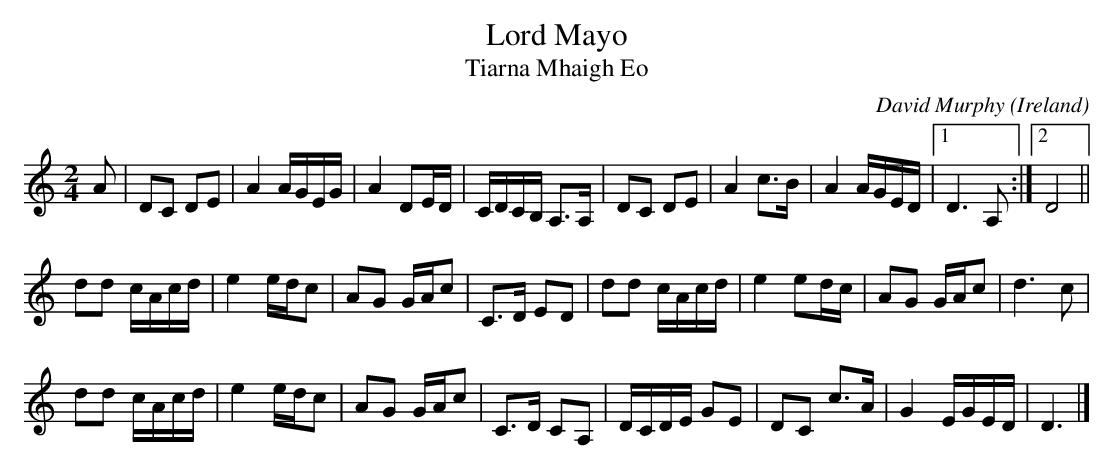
X:1
T:Lord Mayo
T:Tiarna Mhaigh Eo
C:David Murphy
M:2/4
O:Ireland
K:D dorian
A2|\
D2C2 D2E2|A4 AGEG|A4 D2ED|CDCB, A,3A,|\
D2C2 D2E2|A4 c3B|A4 AGED |1 D6 A,2 :|2 D8 ||
d2d2 cAcd|e4 edc2|A2G2 GAc2|C3D E2D2|\
d2d2 cAcd|e4 e2dc|A2G2 GAc2|d6 c2|
d2d2 cAcd|e4 edc2|A2G2 GAc2|C3D C2A,2|\
DCDE G2E2|D2C2 c3A|G4 EGED|D6|]
